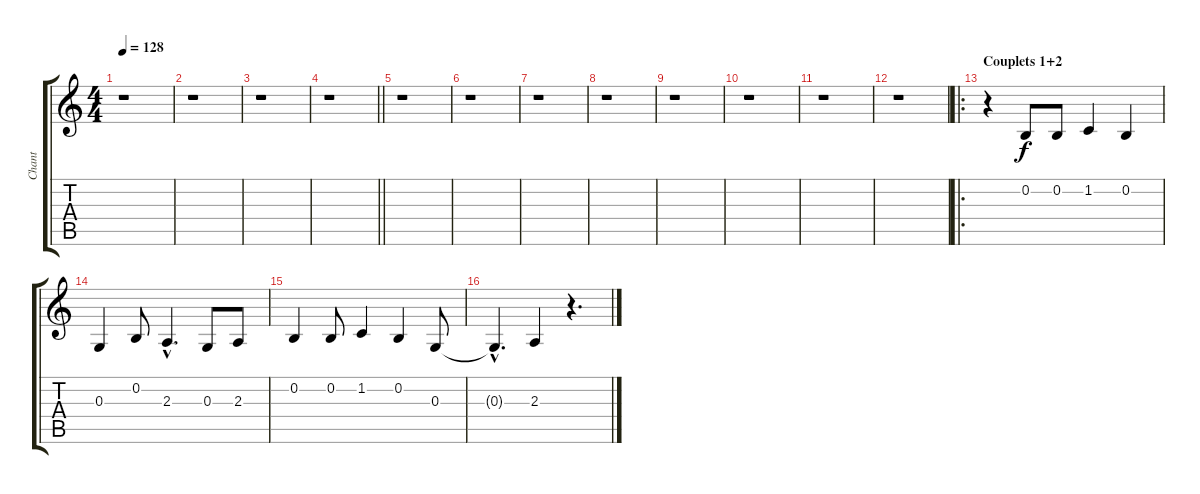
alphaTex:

\track ("Chant" "Chant") {instrument englishhorn}
\staff {score tabs}
\tuning (E4 B3 G3 D3 A2 E2) {hide}
\ts (4 4)
\tempo 128
\clef g2
\ks c
r.1{dy f instrument englishhorn} |
r.1 |
r.1 |
\barLineRight lightlight
r.1 |
r.1 |
r.1 |
r.1 |
r.1 |
r.1 |
r.1 |
r.1 |
r.1 |
\ro
\section ("" "Couplets 1+2")
r.4 0.2.8 0.2.8 1.2.4 0.2.4 |
0.3.4 0.2.8 2.3{hac}.4{d} 0.3.8 2.3.8 |
0.2.4 0.2.8 1.2.4 0.2.4 0.3.8 |
0.3{hac t}.4{d} 2.3.4 r.4{d}
